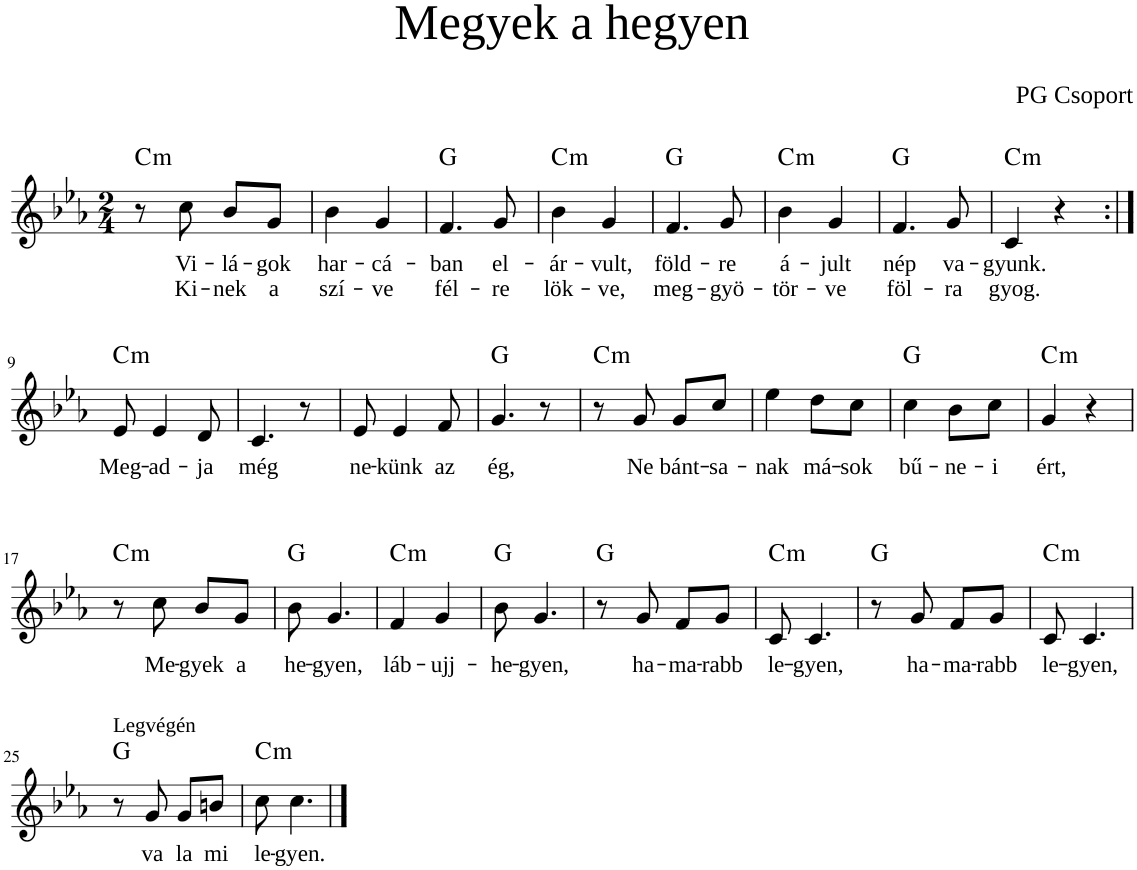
**kern	**text	**text	**harte
*part1	*part1	*part1	*part1
*staff1	*staff1	*staff1	*
*I"Voice	*	*	*
*clefG2	*	*	*
*k[b-e-a-]	*	*	*
*M2/4	*	*	*
=1	=1	=1	=1
!	!	!	!LO:H:kt=m
8r	.	.	C:min
!	!LO:LY:b	!LO:LY:b	!
8cc\	Vi-	Ki-	.
!	!LO:LY:b	!LO:LY:b	!
8b-/L	-lá-	-nek	.
!	!LO:LY:b	!LO:LY:b	!
8g/J	-gok	a	.
=2	=2	=2	=2
!	!LO:LY:b	!LO:LY:b	!
4b-\	har-	szí-	.
!	!LO:LY:b	!LO:LY:b	!
4g/	-cá-	-ve	.
=3	=3	=3	=3
!	!LO:LY:b	!LO:LY:b	!
4.f/	-ban	fél-	G:maj
!	!LO:LY:b	!LO:LY:b	!
8g/	el-	-re	.
=4	=4	=4	=4
!	!LO:LY:b	!LO:LY:b	!LO:H:kt=m
4b-\	-ár-	lök-	C:min
!	!LO:LY:b	!LO:LY:b	!
4g/	-vult,	-ve,	.
=5	=5	=5	=5
!	!LO:LY:b	!LO:LY:b	!
4.f/	föld-	meg-	G:maj
!	!LO:LY:b	!LO:LY:b	!
8g/	-re	-gyö-	.
=6	=6	=6	=6
!	!LO:LY:b	!LO:LY:b	!LO:H:kt=m
4b-\	á-	-tör-	C:min
!	!LO:LY:b	!LO:LY:b	!
4g/	-jult	-ve	.
=7	=7	=7	=7
!	!LO:LY:b	!LO:LY:b	!
4.f/	nép	föl-	G:maj
!	!LO:LY:b	!LO:LY:b	!
8g/	va-	-ra	.
=8	=8	=8	=8
!	!LO:LY:b	!LO:LY:b	!LO:H:kt=m
4c/	-gyunk.	gyog.	C:min
4r	.	.	.
!!LO:LB:g=z
=9:|!	=9:|!	=9:|!	=9:|!
!	!LO:LY:b	!	!LO:H:kt=m
8e-/	Meg-	.	C:min
!	!LO:LY:b	!	!
4e-/	-ad-	.	.
!	!LO:LY:b	!	!
8d/	-ja	.	.
=10	=10	=10	=10
!	!LO:LY:b	!	!
4.c/	még	.	.
8r	.	.	.
=11	=11	=11	=11
!	!LO:LY:b	!	!
8e-/	ne-	.	.
!	!LO:LY:b	!	!
4e-/	-künk	.	.
!	!LO:LY:b	!	!
8f/	az	.	.
=12	=12	=12	=12
!	!LO:LY:b	!	!
4.g/	ég,	.	G:maj
8r	.	.	.
=13	=13	=13	=13
!	!	!	!LO:H:kt=m
8r	.	.	C:min
!	!LO:LY:b	!	!
8g/	Ne	.	.
!	!LO:LY:b	!	!
8g/L	bánt-	.	.
!	!LO:LY:b	!	!
8cc/J	-sa-	.	.
=14	=14	=14	=14
!	!LO:LY:b	!	!
4ee-\	-nak	.	.
!	!LO:LY:b	!	!
8dd\L	má-	.	.
!	!LO:LY:b	!	!
8cc\J	-sok	.	.
=15	=15	=15	=15
!	!LO:LY:b	!	!
4cc\	bű-	.	G:maj
!	!LO:LY:b	!	!
8b-\L	-ne-	.	.
!	!LO:LY:b	!	!
8cc\J	-i	.	.
=16	=16	=16	=16
!	!LO:LY:b	!	!LO:H:kt=m
4g/	ért,	.	C:min
4r	.	.	.
!!LO:LB:g=z
=17	=17	=17	=17
!	!	!	!LO:H:kt=m
8r	.	.	C:min
!	!LO:LY:b	!	!
8cc\	Me-	.	.
!	!LO:LY:b	!	!
8b-/L	-gyek	.	.
!	!LO:LY:b	!	!
8g/J	a	.	.
=18	=18	=18	=18
!	!LO:LY:b	!	!
8b-\	he-	.	G:maj
!	!LO:LY:b	!	!
4.g/	-gyen,	.	.
=19	=19	=19	=19
!	!LO:LY:b	!	!LO:H:kt=m
4f/	láb-	.	C:min
!	!LO:LY:b	!	!
4g/	-ujj-	.	.
=20	=20	=20	=20
!	!LO:LY:b	!	!
8b-\	-he-	.	G:maj
!	!LO:LY:b	!	!
4.g/	-gyen,	.	.
=21	=21	=21	=21
8r	.	.	G:maj
!	!LO:LY:b	!	!
8g/	ha-	.	.
!	!LO:LY:b	!	!
8f/L	-ma-	.	.
!	!LO:LY:b	!	!
8g/J	-rabb	.	.
=22	=22	=22	=22
!	!LO:LY:b	!	!LO:H:kt=m
8c/	le-	.	C:min
!	!LO:LY:b	!	!
4.c/	-gyen,	.	.
=23	=23	=23	=23
8r	.	.	G:maj
!	!LO:LY:b	!	!
8g/	ha-	.	.
!	!LO:LY:b	!	!
8f/L	-ma-	.	.
!	!LO:LY:b	!	!
8g/J	-rabb	.	.
=24	=24	=24	=24
!	!LO:LY:b	!	!LO:H:kt=m
8c/	le-	.	C:min
!	!LO:LY:b	!	!
4.c/	-gyen,	.	.
!!LO:LB:g=z
=25	=25	=25	=25
!LO:TX:a:t=Legvégén	!	!	!
8r	.	.	G:maj
!	!LO:LY:b	!	!
8g/	va	.	.
!	!LO:LY:b	!	!
8g/L	la	.	.
!	!LO:LY:b	!	!
8bn/J	mi	.	.
=26	=26	=26	=26
!	!LO:LY:b	!	!LO:H:kt=m
8cc\	le-	.	C:min
!	!LO:LY:b	!	!
4.cc\	-gyen.	.	.
==	==	==	==
*-	*-	*-	*-
